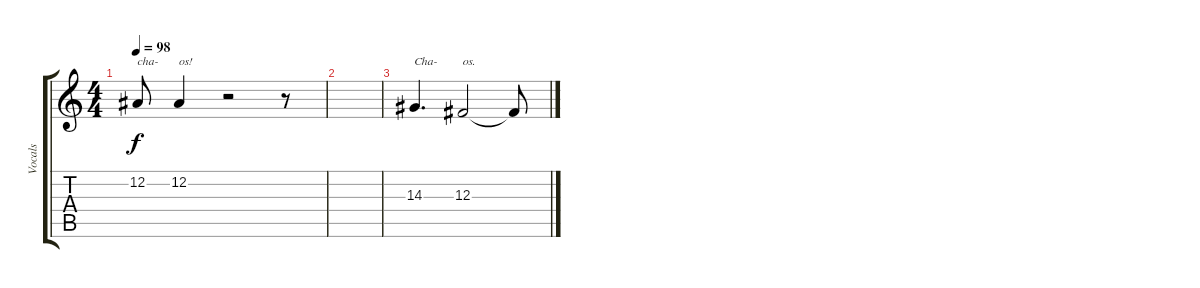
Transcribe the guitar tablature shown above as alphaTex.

\track ("Vocals" "Vocals") {instrument trumpet}
\staff {score tabs}
\tuning (Eb4 Bb3 Gb3 Db3 Ab2 Eb2) {hide}
\ts (4 4)
\tempo 98
\clef g2
\ks c
12.2.8{txt "cha-" dy f} 12.2.4{txt "os!"} r.2 r.8 |
|
14.3.4{d txt "Cha-"} 12.3.2{txt "os."} 12.3{t}.8
